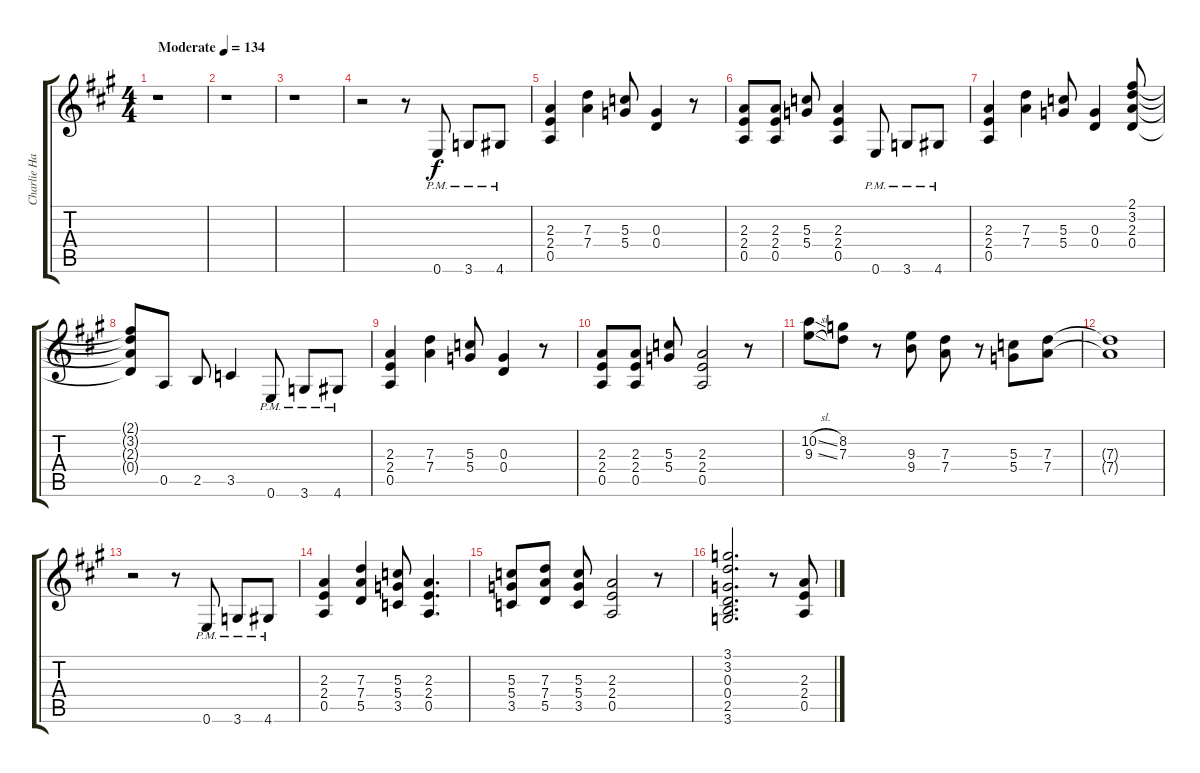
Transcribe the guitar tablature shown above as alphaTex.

\track ("Charlie Hargrett Guitar" "Charlie Ha") {instrument overdrivenguitar}
\staff {score tabs}
\tuning (E4 B3 G3 D3 A2 E2) {hide}
\ts (4 4)
\tempo (134 "Moderate")
\clef g2
\ks a
r.1{dy f instrument overdrivenguitar} |
r.1 |
r.1 |
r.2 r.8 0.6{pm}.8 3.6{pm}.8 4.6{pm}.8 |
(2.3 2.4 0.5).4 (7.3 7.4).4 (5.3 5.4).8 (0.3 0.4).4 r.8 |
(2.3 2.4 0.5).8 (2.3 2.4 0.5).8 (5.3 5.4).8 (2.3 2.4 0.5).4 0.6{pm}.8 3.6{pm}.8 4.6{pm}.8 |
(2.3 2.4 0.5).4 (7.3 7.4).4 (5.3 5.4).8 (0.3 0.4).4 (2.1 3.2 2.3 0.4).8 |
(2.1{t} 3.2{t} 2.3{t} 0.4{t}).8 0.5.8 2.5.8 3.5.4 0.6{pm}.8 3.6{pm}.8 4.6{pm}.8 |
(2.3 2.4 0.5).4 (7.3 7.4).4 (5.3 5.4).8 (0.3 0.4).4 r.8 |
(2.3 2.4 0.5).8 (2.3 2.4 0.5).8 (5.3 5.4).8 (2.3 2.4 0.5).2 r.8 |
(10.2{sl} 9.3{sl}).8 (8.2 7.3).8 r.8 (9.3 9.4).8 (7.3 7.4).8 r.8 (5.3 5.4).8 (7.3 7.4).8 |
(7.3{t} 7.4{t}).1 |
r.2 r.8 0.6{pm}.8 3.6{pm}.8 4.6{pm}.8 |
(2.3 2.4 0.5).4 (7.3 7.4 5.5).4 (5.3 5.4 3.5).8 (2.3 2.4 0.5).4{d} |
(5.3 5.4 3.5).8 (7.3 7.4 5.5).8 (5.3 5.4 3.5).8 (2.3 2.4 0.5).2 r.8 |
(3.1 3.2 0.3 0.4 2.5 3.6).2{d} r.8 (2.3 2.4 0.5).8
